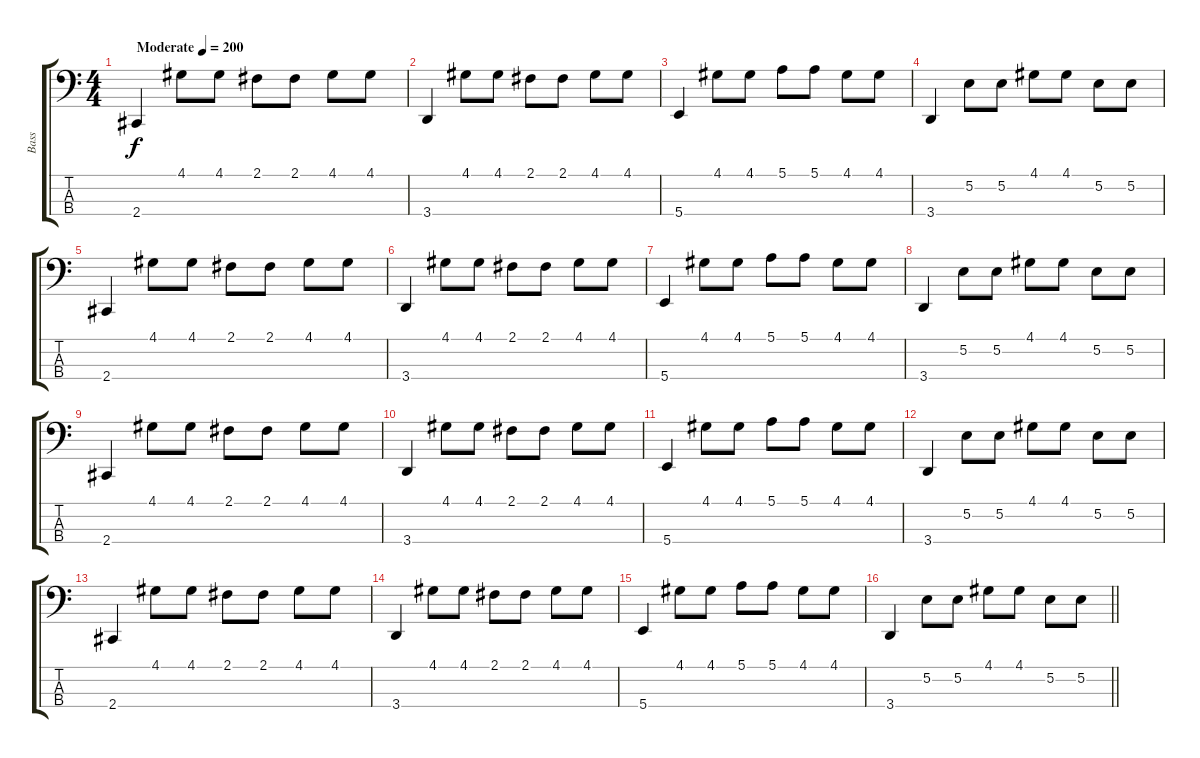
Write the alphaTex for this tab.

\track ("Bass" "Bass") {instrument electricbasspick}
\staff {score tabs}
\tuning (E2 B1 Gb1 B0) {hide}
\ts (4 4)
\tempo (200 "Moderate")
\clef f4
\ks c
2.4.4{dy f instrument electricbasspick} 4.1.8 4.1.8 2.1.8 2.1.8 4.1.8 4.1.8 |
3.4.4 4.1.8 4.1.8 2.1.8 2.1.8 4.1.8 4.1.8 |
5.4.4 4.1.8 4.1.8 5.1.8 5.1.8 4.1.8 4.1.8 |
3.4.4 5.2.8 5.2.8 4.1.8 4.1.8 5.2.8 5.2.8 |
2.4.4 4.1.8 4.1.8 2.1.8 2.1.8 4.1.8 4.1.8 |
3.4.4 4.1.8 4.1.8 2.1.8 2.1.8 4.1.8 4.1.8 |
5.4.4 4.1.8 4.1.8 5.1.8 5.1.8 4.1.8 4.1.8 |
3.4.4 5.2.8 5.2.8 4.1.8 4.1.8 5.2.8 5.2.8 |
2.4.4 4.1.8 4.1.8 2.1.8 2.1.8 4.1.8 4.1.8 |
3.4.4 4.1.8 4.1.8 2.1.8 2.1.8 4.1.8 4.1.8 |
5.4.4 4.1.8 4.1.8 5.1.8 5.1.8 4.1.8 4.1.8 |
3.4.4 5.2.8 5.2.8 4.1.8 4.1.8 5.2.8 5.2.8 |
2.4.4 4.1.8 4.1.8 2.1.8 2.1.8 4.1.8 4.1.8 |
3.4.4 4.1.8 4.1.8 2.1.8 2.1.8 4.1.8 4.1.8 |
5.4.4 4.1.8 4.1.8 5.1.8 5.1.8 4.1.8 4.1.8 |
\barLineRight lightlight
3.4.4 5.2.8 5.2.8 4.1.8 4.1.8 5.2.8 5.2.8
